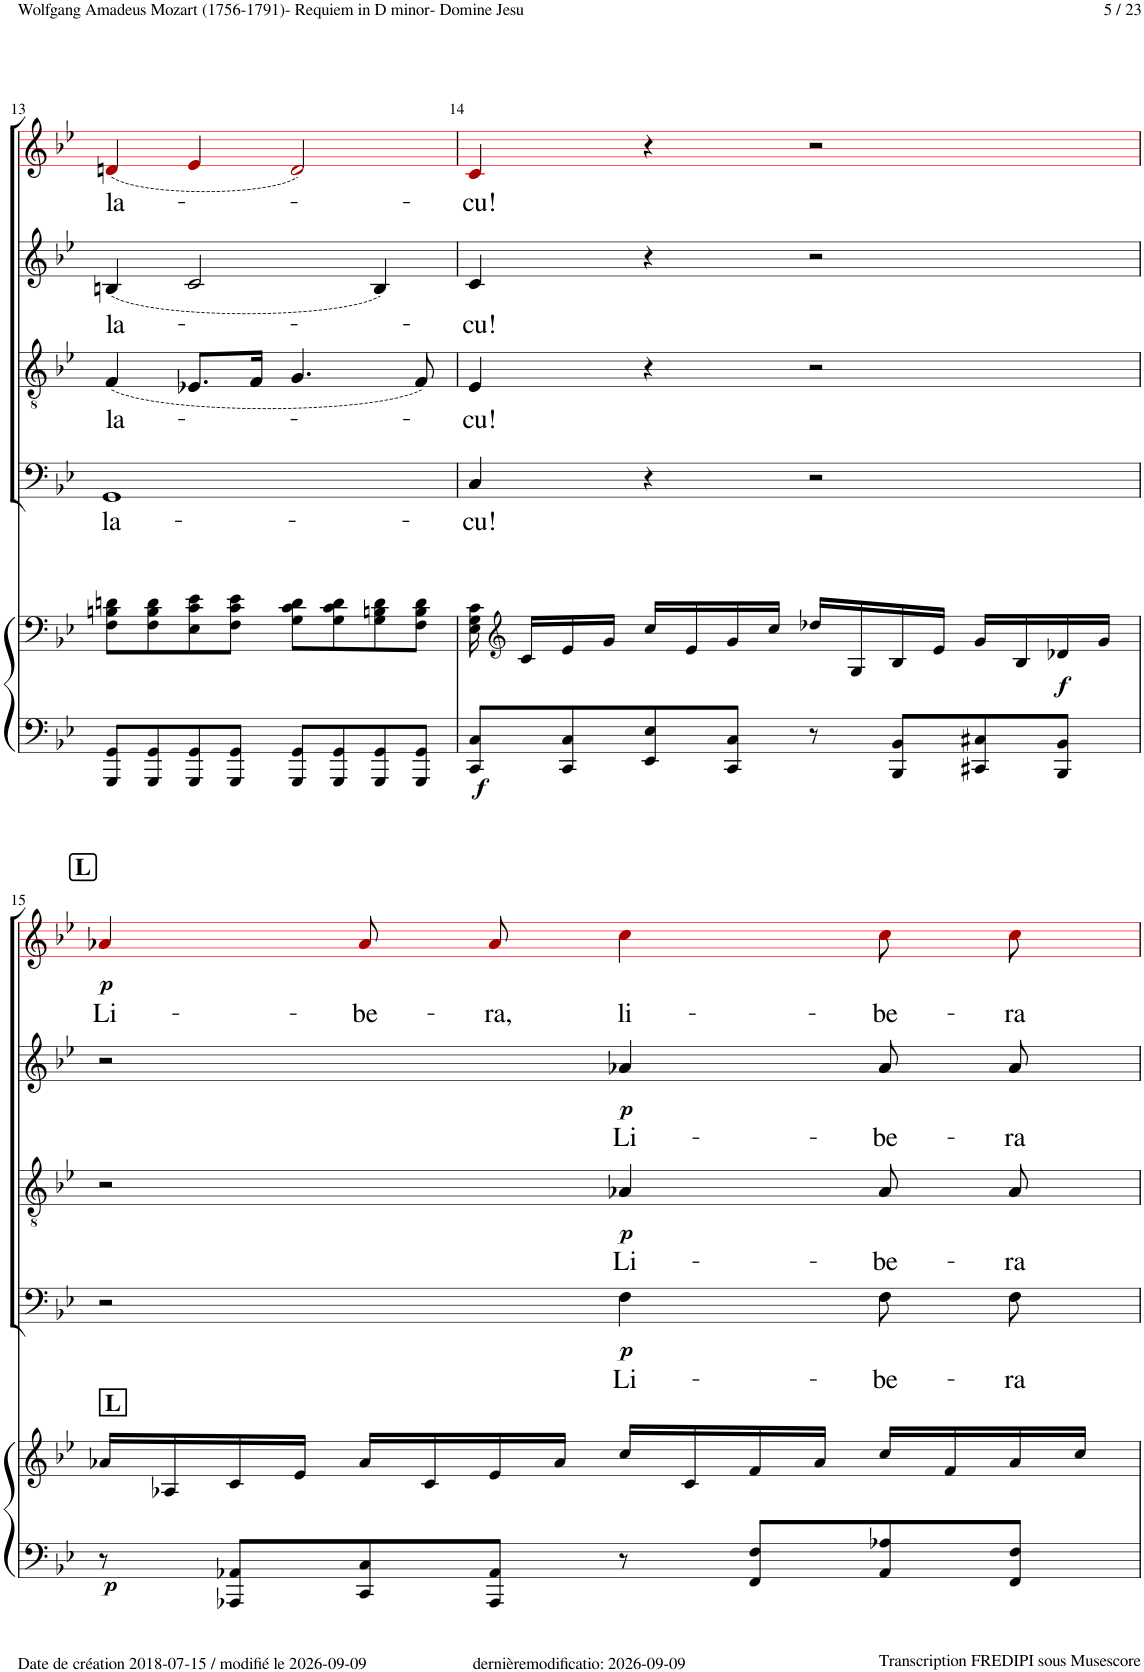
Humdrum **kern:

**kern	**kern	**dynam	**kern	**text	**dynam	**kern	**text	**dynam	**kern	**text	**dynam	**kern	**text	**dynam
*part5	*part5	*part5	*part4	*part4	*part4	*part3	*part3	*part3	*part2	*part2	*part2	*part1	*part1	*part1
*staff6	*staff5	*staff5/6	*staff4	*staff4	*staff4	*staff3	*staff3	*staff3	*staff2	*staff2	*staff2	*staff1	*staff1	*staff1
*I"Piano	*	*	*I"Bass	*	*	*I"Tenor	*	*	*I"Alto	*	*	*I"Soprano	*	*
*I'Pno	*	*	*	*	*	*	*	*	*	*	*	*	*	*
!!LO:PB:g=z
*clefF4	*clefF4	*	*clefF4	*	*	*clefGv2	*	*	*clefG2	*	*	*clefG2	*	*
*	*	*	*	*	*	*	*	*	*	*	*	*ITrd1c2	*	*
*k[b-e-]	*k[b-e-]	*	*k[b-e-]	*	*	*k[b-e-]	*	*	*k[b-e-]	*	*	*k[b-e-]	*	*
*M4/4	*M4/4	*	*M4/4	*	*	*M4/4	*	*	*M4/4	*	*	*M4/4	*	*
*met(c)	*met(c)	*	*met(c)	*	*	*met(c)	*	*	*met(c)	*	*	*met(c)	*	*
=13	=13	=13	=13	=13	=13	=13	=13	=13	=13	=13	=13	=13	=13	=13
!	!	!	!	!LO:LY:b	!	!	!LO:LY:b	!	!	!LO:LY:b	!	!	!LO:LY:b	!
8GGG/ 8GG/L	8F\ 8Bn\ 8dn\L	.	1GG!	la-	.	(4F!/	la-	.	(4Bn!/	la-	.	(4dn!i/	la-	.
8GGG/ 8GG/	8F\ 8B\ 8d\	.	.	.	.	.	.	.	.	.	.	.	.	.
8GGG/ 8GG/	8E-\ 8c\ 8e-\	.	.	.	.	8.E-X!/L	.	.	2c!/	.	.	4e-!i/	.	.
8GGG/ 8GG/J	8F\ 8c\ 8e-\J	.	.	.	.	.	.	.	.	.	.	.	.	.
.	.	.	.	.	.	16F!/Jk	.	.	.	.	.	.	.	.
8GGG/ 8GG/L	8G\ 8c\ 8d\L	.	.	.	.	4.G!/	.	.	.	.	.	2d!i/)	.	.
8GGG/ 8GG/	8G\ 8c\ 8d\	.	.	.	.	.	.	.	.	.	.	.	.	.
8GGG/ 8GG/	8G\ 8Bn\ 8d\	.	.	.	.	.	.	.	4B!/)	.	.	.	.	.
8GGG/ 8GG/J	8F\ 8B\ 8d\J	.	.	.	.	8F!/)	.	.	.	.	.	.	.	.
=14	=14	=14	=14	=14	=14	=14	=14	=14	=14	=14	=14	=14	=14	=14
!	!	!LO:DY:b=2	!	!LO:LY:b	!	!	!LO:LY:b	!	!	!LO:LY:b	!	!	!LO:LY:b	!
8CC/ 8C/L	16E-\ 16G\ 16c\	f	4C!/	-cu!	.	4E-!/	-cu!	.	4c!/	-cu!	.	4c!i/	-cu!	.
*	*clefG2	*	*	*	*	*	*	*	*	*	*	*	*	*
.	16c/LL	.	.	.	.	.	.	.	.	.	.	.	.	.
8CC/ 8C/	16e-/	.	.	.	.	.	.	.	.	.	.	.	.	.
.	16g/JJ	.	.	.	.	.	.	.	.	.	.	.	.	.
8EE-/ 8E-/	16cc/LL	.	4r	.	.	4r	.	.	4r	.	.	4r	.	.
.	16e-/	.	.	.	.	.	.	.	.	.	.	.	.	.
8CC/ 8C/J	16g/	.	.	.	.	.	.	.	.	.	.	.	.	.
.	16cc/JJ	.	.	.	.	.	.	.	.	.	.	.	.	.
8r	16dd-X/LL	.	2r	.	.	2r	.	.	2r	.	.	2r	.	.
.	16G/	.	.	.	.	.	.	.	.	.	.	.	.	.
8BBB-/ 8BB-/L	16B-/	.	.	.	.	.	.	.	.	.	.	.	.	.
.	16e-/JJ	.	.	.	.	.	.	.	.	.	.	.	.	.
8CC#X/ 8C#X/	16g/LL	.	.	.	.	.	.	.	.	.	.	.	.	.
.	16B-/	.	.	.	.	.	.	.	.	.	.	.	.	.
!	!	!LO:DY:b	!	!	!	!	!	!	!	!	!	!	!	!
8BBB-/ 8BB-/J	16d-X/	f	.	.	.	.	.	.	.	.	.	.	.	.
.	16g/JJ	.	.	.	.	.	.	.	.	.	.	.	.	.
!!LO:LB:g=z
!!LO:REH:place=s1:a:B:cj:fs=14:t=L
=15	=15	=15	=15	=15	=15	=15	=15	=15	=15	=15	=15	=15	=15	=15
!	!LO:TX:a:B:t=L	!	!	!	!	!	!	!	!	!	!	!	!	!
!	!	!LO:DY:b=2	!	!	!	!	!	!	!	!	!	!	!LO:LY:b	!LO:DY:b
8r	16a-X/LL	p	2r	.	.	2r	.	.	2r	.	.	4a-X!i/	Li-	p
.	16A-X/	.	.	.	.	.	.	.	.	.	.	.	.	.
8AAA-X/ 8AA-X/L	16c/	.	.	.	.	.	.	.	.	.	.	.	.	.
.	16e-/JJ	.	.	.	.	.	.	.	.	.	.	.	.	.
!	!	!	!	!	!	!	!	!	!	!	!	!	!LO:LY:b	!
8CC/ 8C/	16a-/LL	.	.	.	.	.	.	.	.	.	.	8a-!i/L	-be-	.
.	16c/	.	.	.	.	.	.	.	.	.	.	.	.	.
!	!	!	!	!	!	!	!	!	!	!	!	!	!LO:LY:b	!
8AAA-/ 8AA-/J	16e-/	.	.	.	.	.	.	.	.	.	.	8a-!i/J	-ra,	.
.	16a-/JJ	.	.	.	.	.	.	.	.	.	.	.	.	.
!	!	!	!	!LO:LY:b	!LO:DY:b	!	!LO:LY:b	!LO:DY:b	!	!LO:LY:b	!LO:DY:b	!	!LO:LY:b	!
8r	16cc/LL	.	4F!\	Li-	p	4A-X!/	Li-	p	4a-X!/	Li-	p	4cc!i\	li-	.
.	16c/	.	.	.	.	.	.	.	.	.	.	.	.	.
8FF/ 8F/L	16f/	.	.	.	.	.	.	.	.	.	.	.	.	.
.	16a-/JJ	.	.	.	.	.	.	.	.	.	.	.	.	.
!	!	!	!	!LO:LY:b	!	!	!LO:LY:b	!	!	!LO:LY:b	!	!	!LO:LY:b	!
8AA-/ 8A-X/	16cc/LL	.	8F!\L	-be-	.	8A-!/	-be-	.	8a-!/L	-be-	.	8cc!i\L	-be-	.
.	16f/	.	.	.	.	.	.	.	.	.	.	.	.	.
!	!	!	!	!LO:LY:b	!	!	!LO:LY:b	!	!	!LO:LY:b	!	!	!LO:LY:b	!
8FF/ 8F/J	16a-/	.	8F!\J	-ra	.	8A-!/	-ra	.	8a-!/J	-ra	.	8cc!i\J	-ra	.
.	16cc/JJ	.	.	.	.	.	.	.	.	.	.	.	.	.
=	=	=	=	=	=	=	=	=	=	=	=	=	=	=
*-	*-	*-	*-	*-	*-	*-	*-	*-	*-	*-	*-	*-	*-	*-
